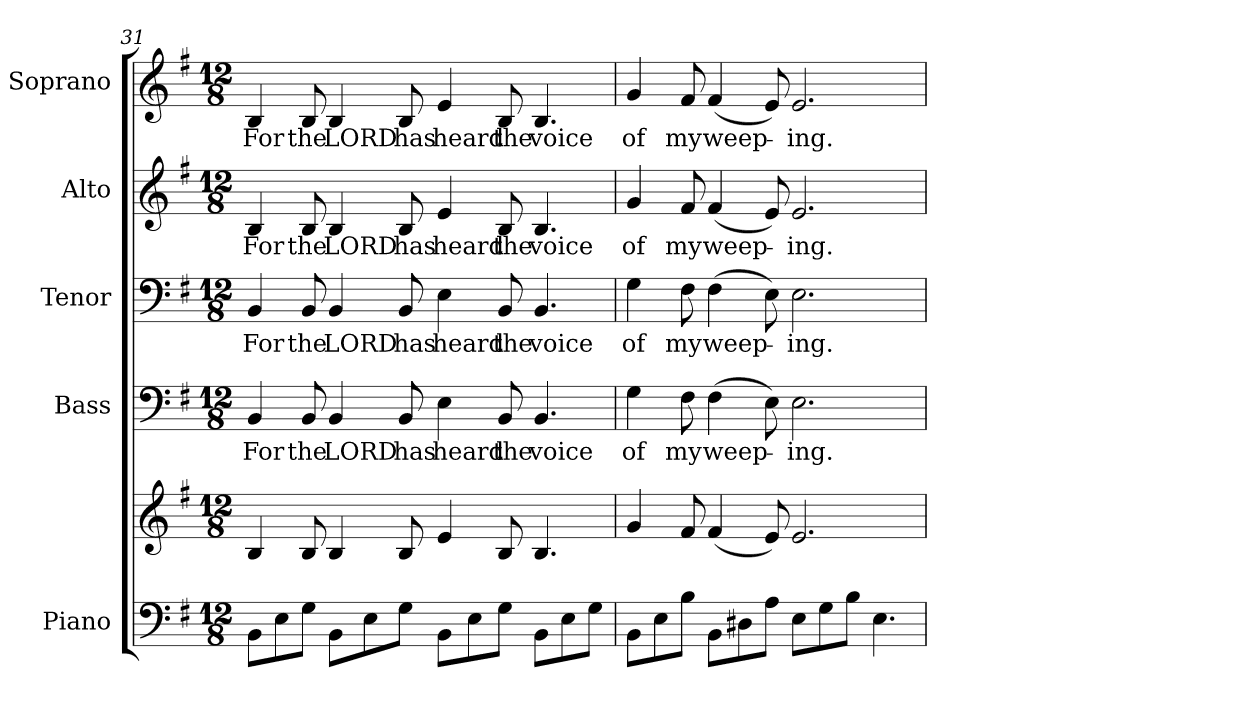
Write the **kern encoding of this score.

**kern	**kern	**kern	**text	**kern	**text	**kern	**text	**kern	**text
*part5	*part5	*part4	*part4	*part3	*part3	*part2	*part2	*part1	*part1
*staff6	*staff5	*staff4	*staff4	*staff3	*staff3	*staff2	*staff2	*staff1	*staff1
*I"Piano	*	*I"Bass	*	*I"Tenor	*	*I"Alto	*	*I"Soprano	*
*I'Pno.	*	*I'B.	*	*I'T.	*	*I'A.	*	*I'S.	*
!!LO:PB:g=z
*clefF4	*clefG2	*clefF4	*	*clefF4	*	*clefG2	*	*clefG2	*
*k[f#]	*k[f#]	*k[f#]	*	*k[f#]	*	*k[f#]	*	*k[f#]	*
*G:	*G:	*G:	*	*G:	*	*G:	*	*G:	*
*M12/8	*M12/8	*M12/8	*	*M12/8	*	*M12/8	*	*M12/8	*
=31	=31	=31	=31	=31	=31	=31	=31	=31	=31
!	!	!	!LO:LY:b:color=#000000	!	!	!	!	!	!
!	!	!	!	!	!LO:LY:b:color=#000000	!	!	!	!
!	!	!	!	!	!	!	!LO:LY:b:color=#000000	!	!
!	!	!	!	!	!	!	!	!	!LO:LY:b:color=#000000
8BBi\L	4Bi/	4BBi/	For	4BBi/	For	4Bi/	For	4Bi/	For
8Ei\	.	.	.	.	.	.	.	.	.
!	!	!	!LO:LY:b:color=#000000	!	!	!	!	!	!
!	!	!	!	!	!LO:LY:b:color=#000000	!	!	!	!
!	!	!	!	!	!	!	!LO:LY:b:color=#000000	!	!
!	!	!	!	!	!	!	!	!	!LO:LY:b:color=#000000
8Gi\J	8Bi/	8BBi/	the	8BBi/	the	8Bi/	the	8Bi/	the
!	!	!	!LO:LY:b:color=#000000	!	!	!	!	!	!
!	!	!	!	!	!LO:LY:b:color=#000000	!	!	!	!
!	!	!	!	!	!	!	!LO:LY:b:color=#000000	!	!
!	!	!	!	!	!	!	!	!	!LO:LY:b:color=#000000
8BBi\L	4Bi/	4BBi/	LORD	4BBi/	LORD	4Bi/	LORD	4Bi/	LORD
8Ei\	.	.	.	.	.	.	.	.	.
!	!	!	!LO:LY:b:color=#000000	!	!	!	!	!	!
!	!	!	!	!	!LO:LY:b:color=#000000	!	!	!	!
!	!	!	!	!	!	!	!LO:LY:b:color=#000000	!	!
!	!	!	!	!	!	!	!	!	!LO:LY:b:color=#000000
8Gi\J	8Bi/	8BBi/	has	8BBi/	has	8Bi/	has	8Bi/	has
!	!	!	!LO:LY:b:color=#000000	!	!	!	!	!	!
!	!	!	!	!	!LO:LY:b:color=#000000	!	!	!	!
!	!	!	!	!	!	!	!LO:LY:b:color=#000000	!	!
!	!	!	!	!	!	!	!	!	!LO:LY:b:color=#000000
8BBi\L	4ei/	4Ei\	heard	4Ei\	heard	4ei/	heard	4ei/	heard
8Ei\	.	.	.	.	.	.	.	.	.
!	!	!	!LO:LY:b:color=#000000	!	!	!	!	!	!
!	!	!	!	!	!LO:LY:b:color=#000000	!	!	!	!
!	!	!	!	!	!	!	!LO:LY:b:color=#000000	!	!
!	!	!	!	!	!	!	!	!	!LO:LY:b:color=#000000
8Gi\J	8Bi/	8BBi/	the	8BBi/	the	8Bi/	the	8Bi/	the
!	!	!	!LO:LY:b:color=#000000	!	!	!	!	!	!
!	!	!	!	!	!LO:LY:b:color=#000000	!	!	!	!
!	!	!	!	!	!	!	!LO:LY:b:color=#000000	!	!
!	!	!	!	!	!	!	!	!	!LO:LY:b:color=#000000
8BBi\L	4.Bi/	4.BBi/	voice	4.BBi/	voice	4.Bi/	voice	4.Bi/	voice
8Ei\	.	.	.	.	.	.	.	.	.
8Gi\J	.	.	.	.	.	.	.	.	.
=32	=32	=32	=32	=32	=32	=32	=32	=32	=32
!	!	!	!LO:LY:b:color=#000000	!	!	!	!	!	!
!	!	!	!	!	!LO:LY:b:color=#000000	!	!	!	!
!	!	!	!	!	!	!	!LO:LY:b:color=#000000	!	!
!	!	!	!	!	!	!	!	!	!LO:LY:b:color=#000000
8BBi\L	4gi/	4Gi\	of	4Gi\	of	4gi/	of	4gi/	of
8Ei\	.	.	.	.	.	.	.	.	.
!	!	!	!LO:LY:b:color=#000000	!	!	!	!	!	!
!	!	!	!	!	!LO:LY:b:color=#000000	!	!	!	!
!	!	!	!	!	!	!	!LO:LY:b:color=#000000	!	!
!	!	!	!	!	!	!	!	!	!LO:LY:b:color=#000000
8Bi\J	8f#i/	8F#i\	my	8F#i\	my	8f#i/	my	8f#i/	my
!	!	!	!LO:LY:b:color=#000000	!	!	!	!	!	!
!	!	!	!	!	!LO:LY:b:color=#000000	!	!	!	!
!	!	!	!	!	!	!	!LO:LY:b:color=#000000	!	!
!	!	!	!	!	!	!	!	!	!LO:LY:b:color=#000000
8BBi\L	(4f#i/	(4F#i\	weep-	(4F#i\	weep-	(4f#i/	weep-	(4f#i/	weep-
8D#Xi\	.	.	.	.	.	.	.	.	.
8Ai\J	8ei/)	8Ei\)	.	8Ei\)	.	8ei/)	.	8ei/)	.
!	!	!	!LO:LY:b:color=#000000	!	!	!	!	!	!
!	!	!	!	!	!LO:LY:b:color=#000000	!	!	!	!
!	!	!	!	!	!	!	!LO:LY:b:color=#000000	!	!
!	!	!	!	!	!	!	!	!	!LO:LY:b:color=#000000
8Ei\L	2.ei/	2.Ei\	-ing.	2.Ei\	-ing.	2.ei/	-ing.	2.ei/	-ing.
8Gi\	.	.	.	.	.	.	.	.	.
8Bi\J	.	.	.	.	.	.	.	.	.
4.Ei\	.	.	.	.	.	.	.	.	.
=	=	=	=	=	=	=	=	=	=
*-	*-	*-	*-	*-	*-	*-	*-	*-	*-
